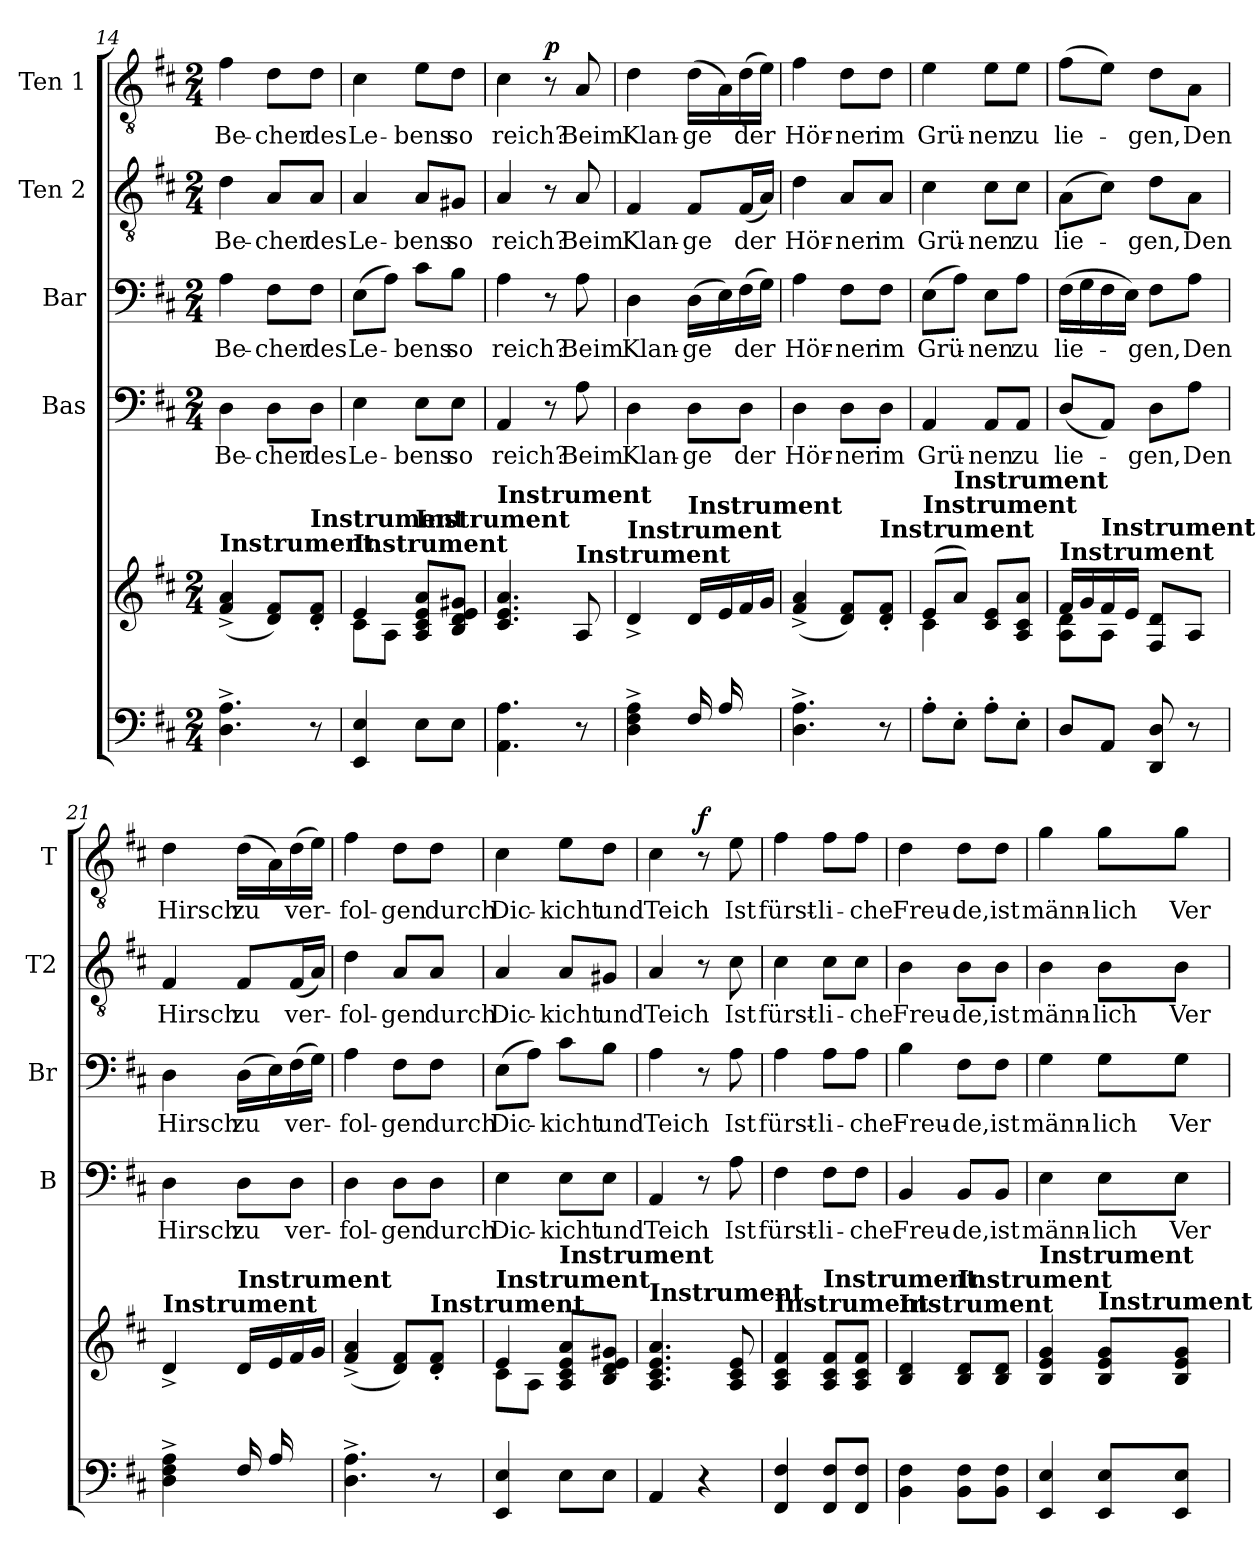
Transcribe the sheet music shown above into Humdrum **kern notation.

**kern	**kern	**kern	**text	**kern	**text	**kern	**text	**kern	**text	**dynam
*part5	*part5	*part4	*part4	*part3	*part3	*part2	*part2	*part1	*part1	*part1
*staff6	*staff5	*staff4	*staff4	*staff3	*staff3	*staff2	*staff2	*staff1	*staff1	*staff1
*	*	*I"Bas	*	*I"Bar	*	*I"Ten 2	*	*I"Ten 1	*	*
*	*	*I'B	*	*I'Br	*	*I'T2	*	*I'T	*	*
*clefF4	*clefG2	*clefF4	*	*clefF4	*	*clefGv2	*	*clefGv2	*	*
*k[f#c#]	*k[f#c#]	*k[f#c#]	*	*k[f#c#]	*	*k[f#c#]	*	*k[f#c#]	*	*
*D:	*D:	*D:	*	*D:	*	*D:	*	*D:	*	*
*M2/4	*M2/4	*M2/4	*	*M2/4	*	*M2/4	*	*M2/4	*	*
=14	=14	=14	=14	=14	=14	=14	=14	=14	=14	=14
!	!LO:TX:a:B:t=Instrument	!	!	!	!	!	!	!	!	!
4.D\^ 4.A\^	(4f#/^ 4a/^	4D\	Be-	4A\	Be-	4d\	Be-	4f#\	Be-	.
.	8d/ 8f#/L)	8D\L	-cher	8F#\L	-cher	8A/L	-cher	8d\L	-cher	.
!	!LO:TX:a:B:t=Instrument	!	!	!	!	!	!	!	!	!
8r	8d/' 8f#/'J	8D\J	des	8F#\J	des	8A/J	des	8d\J	des	.
=15	=15	=15	=15	=15	=15	=15	=15	=15	=15	=15
*	*^	*	*	*	*	*	*	*	*	*
!	!LO:TX:a:B:t=Instrument	!	!	!	!	!	!	!	!	!	!
4EE/ 4E/	4e/	8c#\L	4E\	Le-	(>8E\L	Le-	4A/	Le-	4c#\	Le-	.
.	.	8A\J	.	.	8A\J)	.	.	.	.	.	.
!	!LO:TX:a:B:t=Instrument	!	!	!	!	!	!	!	!	!	!
8E\L	8A/ 8c#/ 8e/ 8a/L	4ryy	8E\L	-bens	8c#\L	-bens	8A/L	-bens	8e\L	-bens	.
8E\J	8B/ 8d/ 8e/ 8g#X/J	.	8E\J	so	8B\J	so	8G#X/J	so	8d\J	so	.
*	*v	*v	*	*	*	*	*	*	*	*	*
!!LO:PB:g=z
=16	=16	=16	=16	=16	=16	=16	=16	=16	=16	=16
!	!LO:TX:a:B:t=Instrument	!	!	!	!	!	!	!	!	!
4.AA\ 4.A\	4.c#/ 4.e/ 4.a/	4AA/	reich?	4A\	reich?	4A/	reich?	4c#\	reich?	.
!	!	!	!	!	!	!	!	!	!	!LO:DY:a
.	.	8r	.	8r	.	8r	.	8r	.	p
!	!LO:TX:a:B:t=Instrument	!	!	!	!	!	!	!	!	!
8r	8A/	8A\	Beim	8A\	Beim	8A/	Beim	8A/	Beim	.
=17	=17	=17	=17	=17	=17	=17	=17	=17	=17	=17
*	*^	*	*	*	*	*	*	*	*	*
!	!LO:TX:a:B:t=Instrument	!	!	!	!	!	!	!	!	!	!
4D\^ 4F#\^ 4A\^	4d^/	4.ryy	4D\	Klan-	4D\	Klan-	4F#/	Klan-	4d\	Klan-	.
!	!LO:TX:a:B:t=Instrument	!	!	!	!	!	!	!	!	!	!
16F#/LL	16d/LL	.	8D\L	-ge	(>16D\LL	-ge	8F#/L	-ge	(>16d\LL	-ge	.
16A/	16e/	.	.	.	16E\)	.	.	.	16A\)	.	.
8ryy	16f#/	16d\	8D\J	der	(>16F#\	der	(16F#/L	der	(>16d\	der	.
.	16g/JJ	16e\JJ	.	.	16G\JJ)	.	16A/JJ)	.	16e\JJ)	.	.
=18	=18	=18	=18	=18	=18	=18	=18	=18	=18	=18	=18
!	!LO:TX:a:B:t=Instrument	!	!	!	!	!	!	!	!	!	!
*	*v	*v	*	*	*	*	*	*	*	*	*
4.D\^ 4.A\^	(4f#/^ 4a/^	4D\	Hör-	4A\	Hör-	4d\	Hör-	4f#\	Hör-	.
.	8d/ 8f#/L)	8D\L	-ner	8F#\L	-ner	8A/L	-ner	8d\L	-ner	.
!	!LO:TX:a:B:t=Instrument	!	!	!	!	!	!	!	!	!
8r	8d/' 8f#/'J	8D\J	im	8F#\J	im	8A/J	im	8d\J	im	.
=19	=19	=19	=19	=19	=19	=19	=19	=19	=19	=19
*	*^	*	*	*	*	*	*	*	*	*
!	!LO:TX:a:B:t=Instrument	!	!	!	!	!	!	!	!	!	!
8A'\L	(>8e/L	4c#\	4AA/	Grü-	(>8E\L	Grü-	4c#\	Grü-	4e\	Grü-	.
!	!LO:TX:a:B:t=Instrument	!	!	!	!	!	!	!	!	!	!
8E'\J	8a/J)	.	.	.	8A\J)	.	.	.	.	.	.
8A'\L	8c#/ 8e/L	4ryy	8AA/L	-nen	8E\L	-nen	8c#\L	-nen	8e\L	-nen	.
8E'\J	8A/ 8c#/ 8a/J	.	8AA/J	zu	8A\J	zu	8c#\J	zu	8e\J	zu	.
!!LO:PB:g=z
=20	=20	=20	=20	=20	=20	=20	=20	=20	=20	=20	=20
!	!LO:TX:a:B:t=Instrument	!	!	!	!	!	!	!	!	!	!
8D/L	16f#/LL	8A\ 8d\L	(8D/L	lie-	(>16F#\LL	lie-	(>8A\L	lie-	(>8f#\L	lie-	.
.	16g/	.	.	.	16G\	.	.	.	.	.	.
!	!LO:TX:a:B:t=Instrument	!	!	!	!	!	!	!	!	!	!
8AA/J	16f#/	8A\J	8AA/J)	.	16F#\	.	8c#\J)	.	8e\J)	.	.
.	16e/JJ	.	.	.	16E\JJ)	.	.	.	.	.	.
8DD/ 8D/	8F#/ 8d/L	4ryy	8D\L	-gen,	8F#\L	-gen,	8d\L	-gen,	8d\L	-gen,	.
8r	8A/J	.	8A\J	Den	8A\J	Den	8A\J	Den	8A\J	Den	.
=21	=21	=21	=21	=21	=21	=21	=21	=21	=21	=21	=21
!	!LO:TX:a:B:t=Instrument	!	!	!	!	!	!	!	!	!	!
4D\^ 4F#\^ 4A\^	4d^/	4.ryy	4D\	Hirsch	4D\	Hirsch	4F#/	Hirsch	4d\	Hirsch	.
!	!LO:TX:a:B:t=Instrument	!	!	!	!	!	!	!	!	!	!
16F#/LL	16d/LL	.	8D\L	zu	(>16D\LL	zu	8F#/L	zu	(>16d\LL	zu	.
16A/	16e/	.	.	.	16E\)	.	.	.	16A\)	.	.
8ryy	16f#/	16d\	8D\J	ver-	(>16F#\	ver-	(16F#/L	ver-	(>16d\	ver-	.
.	16g/JJ	16e\JJ	.	.	16G\JJ)	.	16A/JJ)	.	16e\JJ)	.	.
=22	=22	=22	=22	=22	=22	=22	=22	=22	=22	=22	=22
!	!LO:TX:a:B:t=Instrument	!	!	!	!	!	!	!	!	!	!
*	*v	*v	*	*	*	*	*	*	*	*	*
4.D\^ 4.A\^	(4f#/^ 4a/^	4D\	-fol-	4A\	-fol-	4d\	-fol-	4f#\	-fol-	.
.	8d/ 8f#/L)	8D\L	-gen	8F#\L	-gen	8A/L	-gen	8d\L	-gen	.
!	!LO:TX:a:B:t=Instrument	!	!	!	!	!	!	!	!	!
8r	8d/' 8f#/'J	8D\J	durch	8F#\J	durch	8A/J	durch	8d\J	durch	.
=23	=23	=23	=23	=23	=23	=23	=23	=23	=23	=23
*	*^	*	*	*	*	*	*	*	*	*
!	!LO:TX:a:B:t=Instrument	!	!	!	!	!	!	!	!	!	!
4EE/ 4E/	4e/	8c#\L	4E\	Dic-	(>8E\L	Dic-	4A/	Dic-	4c#\	Dic-	.
.	.	8A\J	.	.	8A\J)	.	.	.	.	.	.
!	!LO:TX:a:B:t=Instrument	!	!	!	!	!	!	!	!	!	!
8E\L	8A/ 8c#/ 8e/ 8a/L	4ryy	8E\L	-kicht	8c#\L	-kicht	8A/L	-kicht	8e\L	-kicht	.
8E\J	8B/ 8d/ 8e/ 8g#X/J	.	8E\J	und	8B\J	und	8G#X/J	und	8d\J	und	.
*	*v	*v	*	*	*	*	*	*	*	*	*
!!LO:PB:g=z
=24	=24	=24	=24	=24	=24	=24	=24	=24	=24	=24
!	!LO:TX:a:B:t=Instrument	!	!	!	!	!	!	!	!	!
4AA/	4.A/ 4.c#/ 4.e/ 4.a/	4AA/	Teich	4A\	Teich	4A/	Teich	4c#\	Teich	.
!	!	!	!	!	!	!	!	!	!	!LO:DY:a
4r	.	8r	.	8r	.	8r	.	8r	.	f
.	8A/ 8c#/ 8e/	8A\	Ist	8A\	Ist	8c#\	Ist	8e\	Ist	.
=25	=25	=25	=25	=25	=25	=25	=25	=25	=25	=25
!	!LO:TX:a:B:t=Instrument	!	!	!	!	!	!	!	!	!
4FF#/ 4F#/	4A/ 4c#/ 4f#/	4F#\	fürst-	4A\	fürst-	4c#\	fürst-	4f#\	fürst-	.
!	!LO:TX:a:B:t=Instrument	!	!	!	!	!	!	!	!	!
8FF#/ 8F#/L	8A/ 8c#/ 8f#/L	8F#\L	-li-	8A\L	-li-	8c#\L	-li-	8f#\L	-li-	.
8FF#/ 8F#/J	8A/ 8c#/ 8f#/J	8F#\J	-che	8A\J	-che	8c#\J	-che	8f#\J	-che	.
=26	=26	=26	=26	=26	=26	=26	=26	=26	=26	=26
!	!LO:TX:a:B:t=Instrument	!	!	!	!	!	!	!	!	!
4BB\ 4F#\	4B/ 4d/	4BB/	Freu-	4B\	Freu-	4B\	Freu-	4d\	Freu-	.
!	!LO:TX:a:B:t=Instrument	!	!	!	!	!	!	!	!	!
8BB\ 8F#\L	8B/ 8d/L	8BB/L	-de,	8F#\L	-de,	8B\L	-de,	8d\L	-de,	.
8BB\ 8F#\J	8B/ 8d/J	8BB/J	ist	8F#\J	ist	8B\J	ist	8d\J	ist	.
=27	=27	=27	=27	=27	=27	=27	=27	=27	=27	=27
!	!LO:TX:a:B:t=Instrument	!	!	!	!	!	!	!	!	!
4EE/ 4E/	4B/ 4e/ 4g/	4E\	männ-	4G\	männ-	4B\	männ-	4g\	männ-	.
!	!LO:TX:a:B:t=Instrument	!	!	!	!	!	!	!	!	!
8EE/ 8E/L	8B/ 8e/ 8g/L	8E\L	-lich	8G\L	-lich	8B\L	-lich	8g\L	-lich	.
8EE/ 8E/J	8B/ 8e/ 8g/J	8E\J	Ver-	8G\J	Ver-	8B\J	Ver-	8g\J	Ver-	.
=	=	=	=	=	=	=	=	=	=	=
*-	*-	*-	*-	*-	*-	*-	*-	*-	*-	*-
